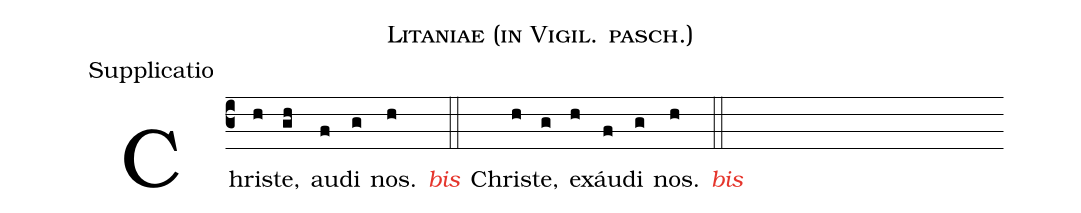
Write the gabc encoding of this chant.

name: Litaniae (in Vigil. pasch.);
office-part: Supplicatio;
%%
(c3)

Chris(h)te,(gh) au(f)di(g) nos.(h)

<c><i>bis</i></c>(::)

Chris(h)te,(g) ex(h)áu(f)di(g) nos.(h)

<c><i>bis</i></c>(::)
